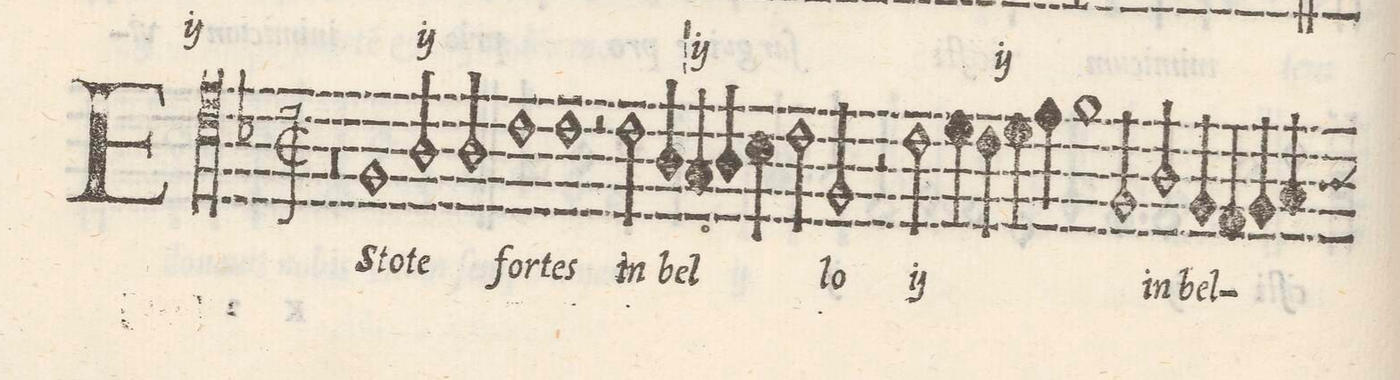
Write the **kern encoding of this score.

**kern	**text
*I"TENOR	*
*clefC4	*
*k[b-]	*
*met(C|)	*
*M2/1	*
0r	.
=2-	=2-
1F	E-
2A/	-Sto-
2A/	-te
=3-	=3-
1c	for-
1c	-tes
=4-	=4-
2r	.
2c\	in
4A/	bel-
4G/	.
4A/	.
4B-\	.
=5-	=5-
2c\	.
2F/	-lo
2r	.
*	*ij
2c\	in
=6-	=6-
4d\	bel-
4c\	.
4d\	.
4e\	.
1f	.
=7-	=7-
2F/	-lo
*	*Xij
2A/	in
4F/	bel-
4E/	.
4F/	.
4G/	.
*custos:A	*
=8-	=8-
*-	*-
